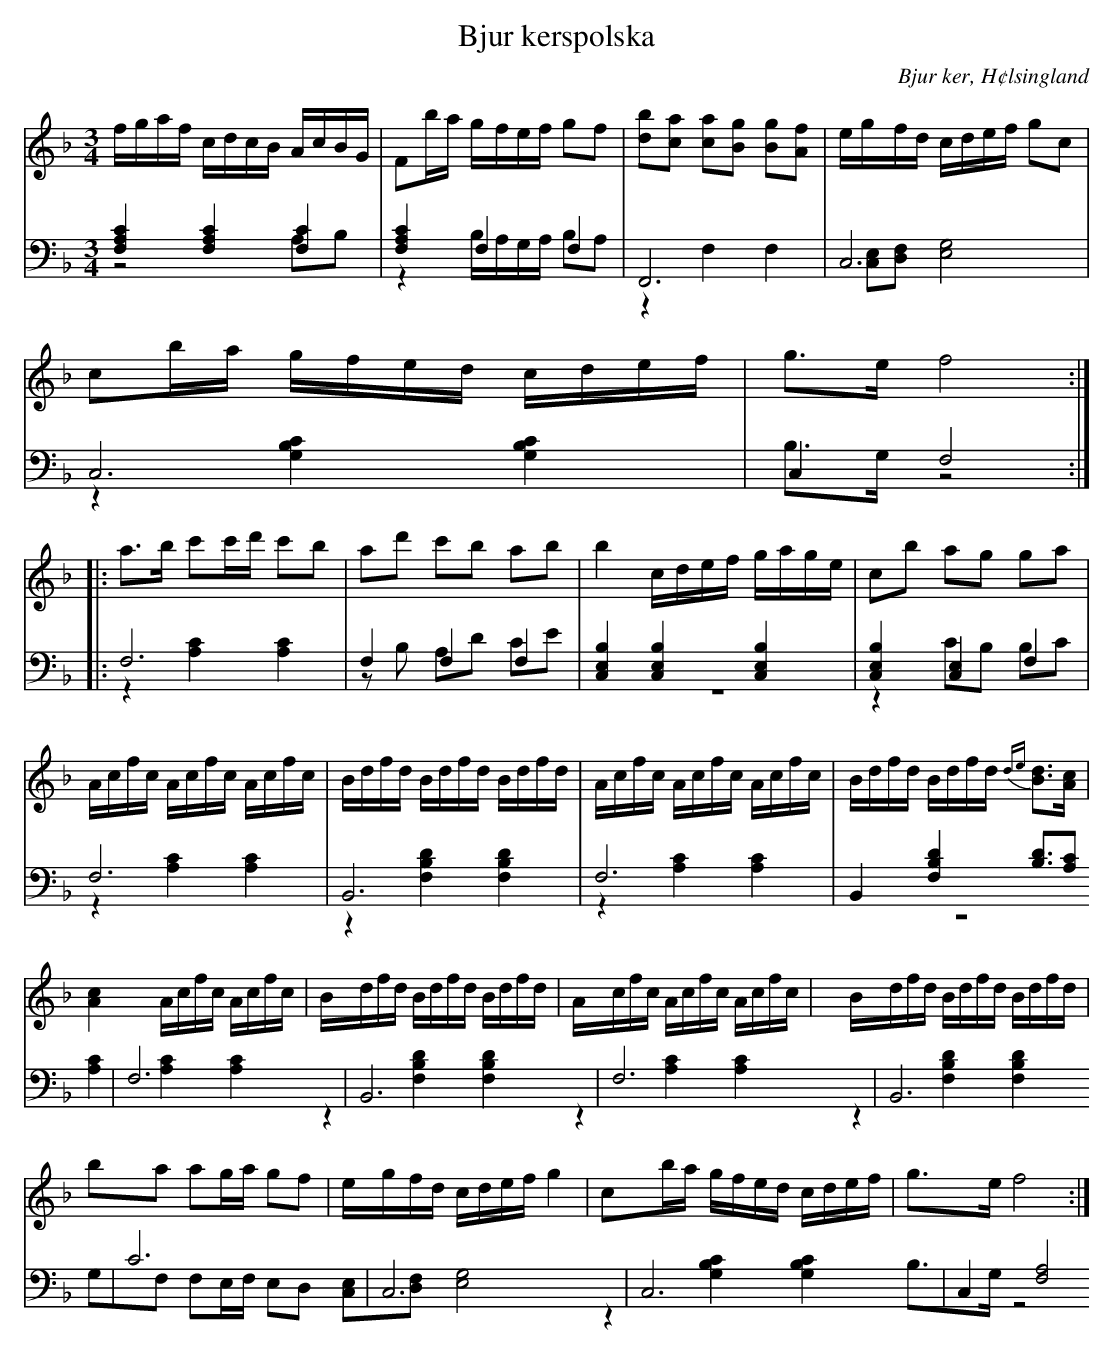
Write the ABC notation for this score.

X:1
T: Bjur kerspolska
O: Bjur ker, H¢lsingland
M: 3/4
L: 1/16
K: F
V:1
V:2
V:3 merge
V:1
fgaf cdcB AcBG|F2ba gfef g2f2|[d2b2][c2a2] [c2a2][B2g2] [B2g2][A2f2] |egfd cdef g2c2|
c2ba gfed cdef|g2>e2 f8:|
|:a2>b2 c'2c'd' c'2b2|a2d'2 c'2b2 a2b2|b4 cdef gage|c2b2 a2g2 g2a2|
Acfc Acfc Acfc|Bdfd Bdfd Bdfd|Acfc Acfc Acfc|Bdfd Bdfd {de}[B2d2]>[A2c2]|
[A4c4] Acfc Acfc|Bdfd Bdfd Bdfd|Acfc Acfc Acfc|Bdfd Bdfd Bdfd|
b2a2 a2ga g2f2|egfd cdef g4|c2ba gfed cdef|g2>e2 f8:|
V:2 clef=bass
[F,4A,4C4] [F,4A,4C4] [F,4C4]|[F,4A,4C4] F,4 F,4|F,,12|C,12|
C,12|C,4 F,8:|
|:F,12|F,4 F,4 F,4|[C,4E,4B,4] [C,4E,4B,4] [C,4E,4B,4]|[C,4E,4B,4] [C,4E,4] F,4|
F,12|B,,12|F,12|B,,4 [F,4B,4D4] [B,2D2]>[A,4C4]|
F,12|B,,12|F,12|B,,12|
C12|C,12|C,12|C,4 [F,8A,8]:|
V:3 clef=bass
z8 A,2B,2|z4 B,A,G,A, B,2A,2|z4 F,4 F,4|[C,2E,2][D,2F,2] [E,8G,8]|
z4 [G,4B,4C4] [G,4B,4C4]|B,2>G,2 z8:|
|:z4 [A,4C4] [A,4C4]|z2B,2 A,2D2 C2E2|z12|z4 C2B,2 B,2C2|
z4 [A,4C4] [A,4C4]|z4 [F,4B,4D4] [F,4B,4D4]|z4 [A,4C4] [A,4C4]|z12|
[A,4C4] [A,4C4] [A,4C4]|z4 [F,4B,4D4] [F,4B,4D4]|z4 [A,4C4] [A,4C4]|
|z4 [F,4B,4D4] [F,4B,4D4]|G,2F,2 F,2E,F, E,2D,2|[C,2E,2][D,2F,2] [E,8G,8]|z4 [G,4B,4C4] [G,4B,4C4]|B,2>G,2 z8:|
